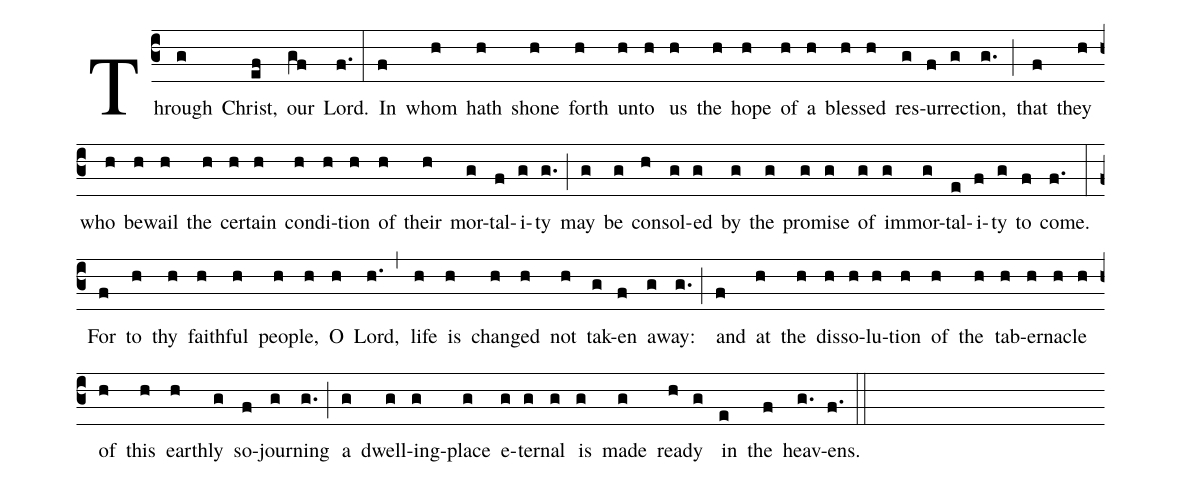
%%
(c3)Through(g) Christ,(ef) our(gf) Lord.(f.) (:) In(f) whom(h) hath(h) shone(h) forth(h) un(h)to(h) us(h) the(h) hope(h) of(h) a(h) bless(h)ed(h) res(g)ur(f)rec(g)tion,(g.) (;) that(f) they(h) who(h) be(h)wail(h) the(h) cer(h)tain(h) con(h)di(h)tion(h) of(h) their(h) mor(g)tal(f)i(g)ty(g.) (;) may(g) be(g) con(h)sol(g)ed(g) by(g) the(g) prom(g)ise(g) of(g) im(g)mor(g)tal(e)i(f)ty(g) to(f) come.(f.) (:) For(f) to(h) thy(h) faith(h)ful(h) peo(h)ple,(h) O(h) Lord,(h.) (,) life(h) is(h) chang(h)ed(h) not(h) tak(g)en(f) a(g)way:(g.) (;) and(f) at(h) the(h) dis(h)so(h)lu(h)tion(h) of(h) the(h) tab(h)er(h)nac(h)le(h) of(h) this(h) earth(h)ly(g) so(f)journ(g)ing(g.) (;) a(g) dwell(g)ing-(g)place(g) e(g)ter(g)nal(g) is(g) made(g) read(h)y(g) in(e) the(f) heav(g.)ens.(f.) (::)
